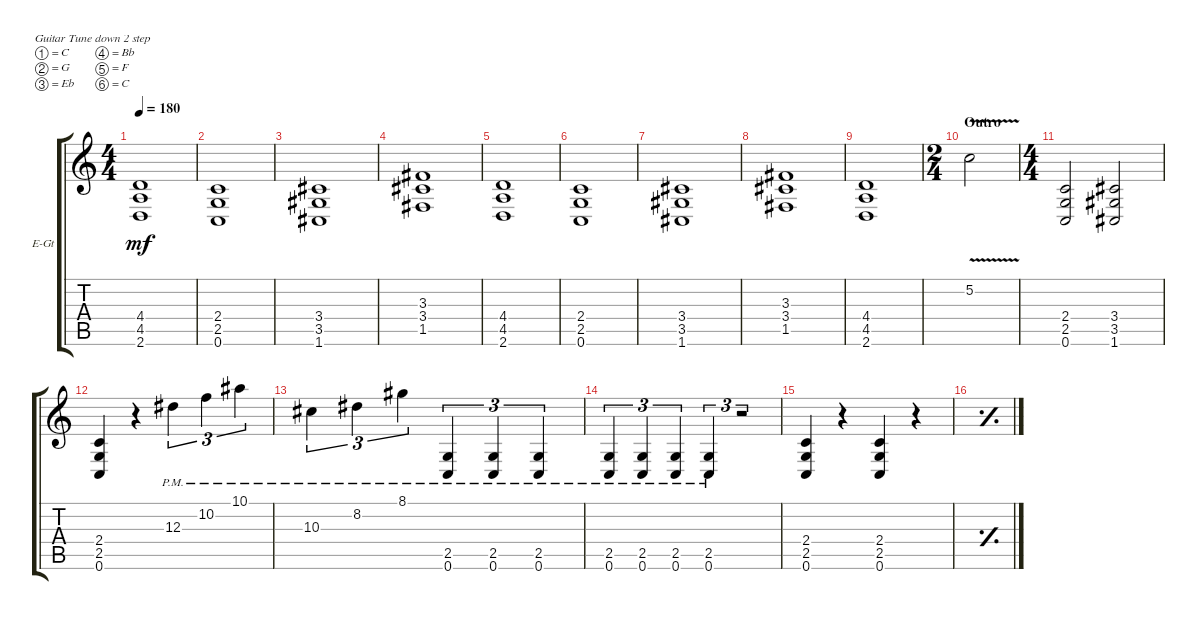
\defaultSystemsLayout 4
\bracketExtendMode groupsimilarinstruments
\multiBarRest
\firstSystemTrackNameOrientation horizontal
\otherSystemsTrackNameOrientation horizontal
\track ("Electric Guitar" "E-Gt") {instrument distortionguitar}
\staff {score tabs}
\tuning (C4 G3 Eb3 Bb2 F2 C2)
\ts (4 4)
\tempo 180
\clef g2
\ks c
(2.6 4.5 4.4).1{dy mf} |
(0.6 2.5 2.4).1 |
(1.6 3.5 3.4).1 |
(1.5 3.4 3.3).1 |
(2.6 4.5 4.4).1 |
(0.6 2.5 2.4).1 |
(1.6 3.5 3.4).1 |
(1.5 3.4 3.3).1 |
(2.6 4.5 4.4).1 |
\ts (2 4)
\section ("" "Outro")
5.2{v}.2 |
\ts (4 4)
(0.6 2.5 2.4).2 (1.6 3.4 3.5).2 |
(0.6 2.5 2.4).4 r.4 12.3{pm}.4{tu (3 2)} 10.2{pm}.4{tu (3 2)} 10.1{pm}.4{tu (3 2)} |
10.3{pm}.4{tu (3 2)} 8.2{pm}.4{tu (3 2)} 8.1{pm}.4{tu (3 2)} (0.6{pm} 2.5{pm}).4{tu (3 2)} (0.6{pm} 2.5{pm}).4{tu (3 2)} (0.6{pm} 2.5{pm}).4{tu (3 2)} |
(0.6{pm} 2.5{pm}).4{tu (3 2)} (0.6{pm} 2.5{pm}).4{tu (3 2)} (0.6{pm} 2.5{pm}).4{tu (3 2)} (0.6{pm} 2.5{pm}).4{tu (3 2)} r.2{tu (3 2)} |
(0.6 2.5 2.4).4 r.4 (2.4 2.5 0.6).4 r.4 |
\simile simple
